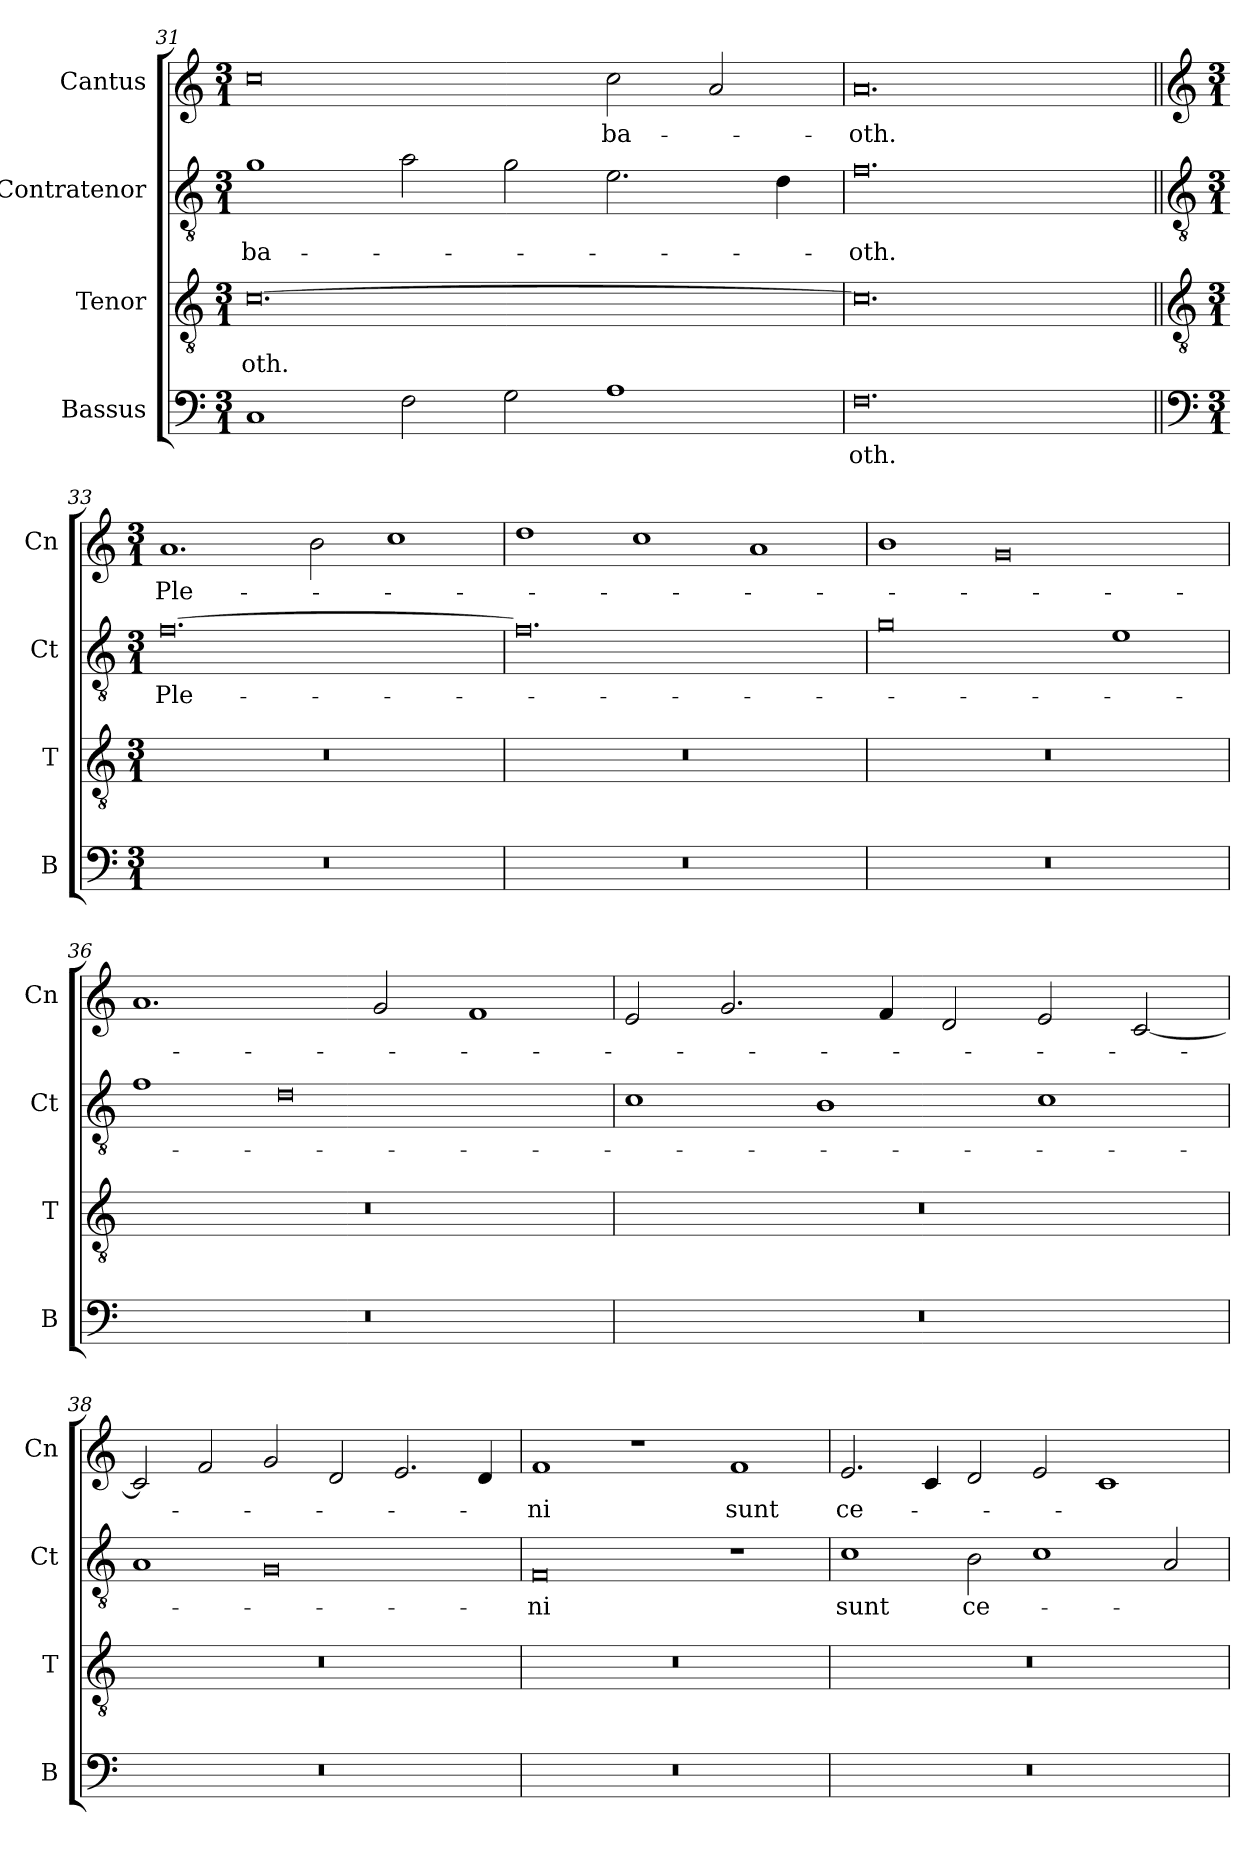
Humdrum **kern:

**kern	**text	**kern	**text	**kern	**text	**kern	**text
*part4	*part4	*part3	*part3	*part2	*part2	*part1	*part1
*staff4	*staff4	*staff3	*staff3	*staff2	*staff2	*staff1	*staff1
*I"Bassus	*	*I"Tenor	*	*I"Contratenor	*	*I"Cantus	*
*I'B	*	*I'T	*	*I'Ct	*	*I'Cn	*
*clefF4	*	*clefGv2	*	*clefGv2	*	*clefG2	*
*k[]	*	*k[]	*	*k[]	*	*k[]	*
*M3/1	*	*M3/1	*	*M3/1	*	*M3/1	*
=31	=31	=31	=31	=31	=31	=31	=31
1C	.	[0.c	-oth.	1g	-ba-	0cc	.
2F\	.	.	.	2a\	.	.	.
2G\	.	.	.	2g\	.	.	.
1A	.	.	.	2.e\	.	2cc\	-ba-
.	.	.	.	.	.	2a/	.
.	.	.	.	4d\	.	.	.
=32	=32	=32	=32	=32	=32	=32	=32
0.F	-oth.	0.c]	.	0.f	-oth.	0.a	-oth.
!!LO:LB:g=z
=33||	=33||	=33||	=33||	=33||	=33||	=33||	=33||
*clefF4	*	*clefGv2	*	*clefGv2	*	*clefG2	*
*k[]	*	*k[]	*	*k[]	*	*k[]	*
*M3/1	*	*M3/1	*	*M3/1	*	*M3/1	*
*	*	*	*	*	*	*MM384	*
0.r	.	0.r	.	[0.f	Ple-	1.a	Ple-
.	.	.	.	.	.	2b\	.
.	.	.	.	.	.	1cc	.
=34	=34	=34	=34	=34	=34	=34	=34
0.r	.	0.r	.	0.f]	.	1dd	.
.	.	.	.	.	.	1cc	.
.	.	.	.	.	.	1a	.
=35	=35	=35	=35	=35	=35	=35	=35
0.r	.	0.r	.	0g	.	1b	.
.	.	.	.	.	.	0g	.
.	.	.	.	1e	.	.	.
=36	=36	=36	=36	=36	=36	=36	=36
0.r	.	0.r	.	1f	.	1.a	.
.	.	.	.	0d	.	.	.
.	.	.	.	.	.	2g/	.
.	.	.	.	.	.	1f	.
=37	=37	=37	=37	=37	=37	=37	=37
0.r	.	0.r	.	1c	.	2e/	.
.	.	.	.	.	.	2.g/	.
.	.	.	.	1B	.	.	.
.	.	.	.	.	.	4f/	.
.	.	.	.	.	.	2d/	.
.	.	.	.	1c	.	2e/	.
.	.	.	.	.	.	[2c/	.
=38	=38	=38	=38	=38	=38	=38	=38
0.r	.	0.r	.	1A	.	2c/]	.
.	.	.	.	.	.	2f/	.
.	.	.	.	0G	.	2g/	.
.	.	.	.	.	.	2d/	.
.	.	.	.	.	.	2.e/	.
.	.	.	.	.	.	4d/	.
=39	=39	=39	=39	=39	=39	=39	=39
0.r	.	0.r	.	0F	-ni	1f	-ni
.	.	.	.	.	.	1r	.
.	.	.	.	1r	.	1f	sunt
=40	=40	=40	=40	=40	=40	=40	=40
0.r	.	0.r	.	1c	sunt	2.e/	ce-
.	.	.	.	.	.	4c/	.
.	.	.	.	2B\	ce-	2d/	.
.	.	.	.	1c	.	2e/	.
.	.	.	.	.	.	1c	.
.	.	.	.	2A/	.	.	.
=	=	=	=	=	=	=	=
*-	*-	*-	*-	*-	*-	*-	*-
